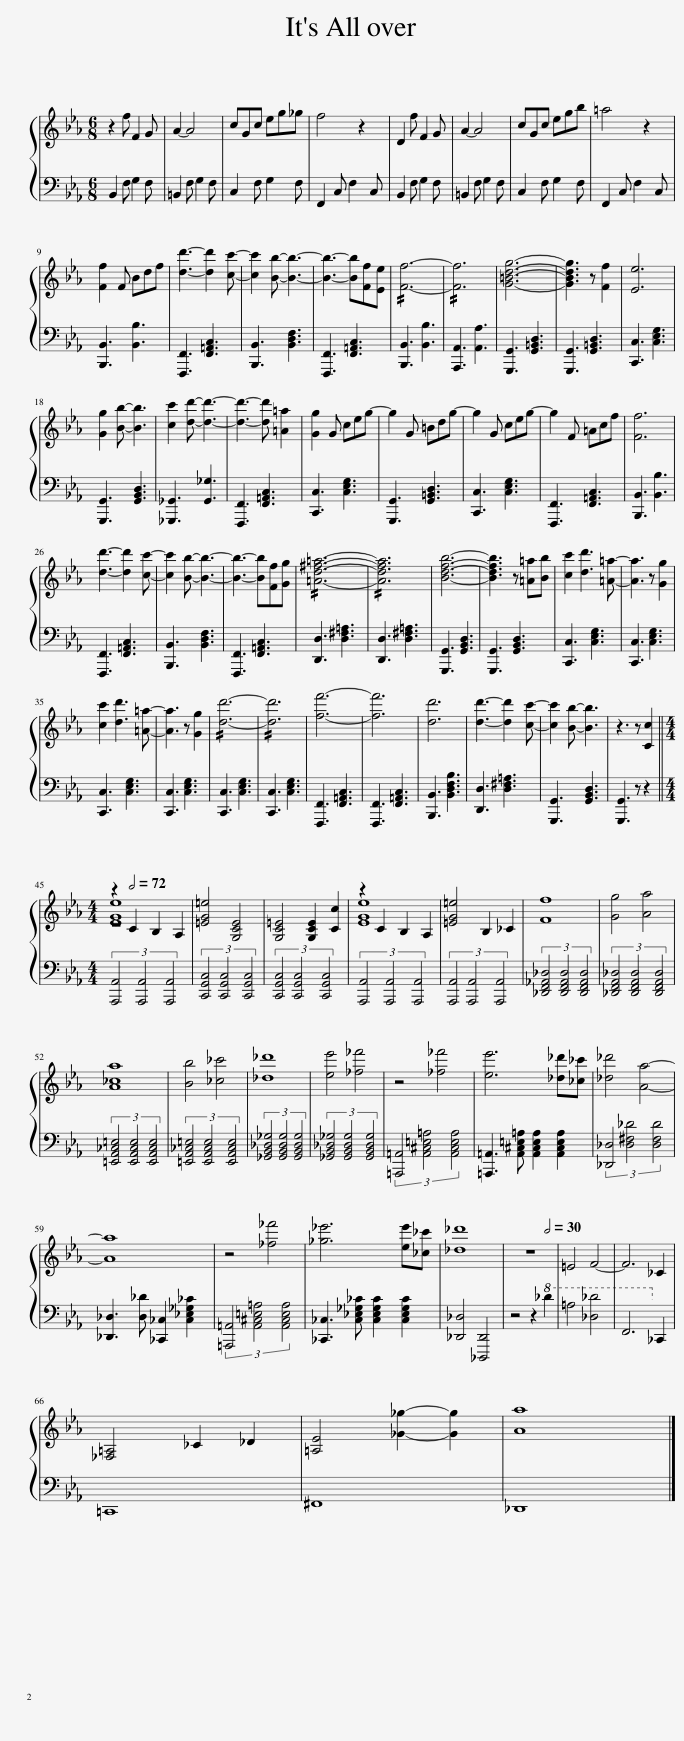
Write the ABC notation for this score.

X:1
%%score { ( 1 3 ) | 2 }
L:1/8
M:6/8
I:linebreak $
K:Eb
V:1 treble
V:3 treble
V:2 bass
V:1
 z2 f F2 G | A2- A4 | cGc eg_g | f4 z2 | D2 f F2 G | %5
 A2- A4 | cGc egb | =a4 z2 |$ [Ff]2 F Bdf | [dd']3- [dd']2 [cc']- | %10
 [cc']2 [Bb]- [Bb]3- | [Bb]3- [Bb][Ff][Ee] | !//![Ff]6- | !//![Ff]6 | [G=Bdg]6- | %15
 [GBdg]3 z [Ff]2 | [Ee]6 |$ [Gg]2 [Bb]- [Bb]3 | [cc']2 [dd']- [dd']3- | [dd']3- [dd'] [=A=a]2 | %20
 [Gg]2 G ceg- | g2 G =Bdg- | g2 G ceg- | g2 F =Acf | [Ff]6 |$ %25
 [dd']3- [dd']2 [cc']- | [cc']2 [Bb]- [Bb]3- | [Bb]3- [Bb][Ff][Gg] | !//![=Ad^f=a]6- | !//![Adfa]6 | %30
 [Bdfb]6- | [Bdfb]3 z [=A=a][Bb] | [cc']2 [dd']3 [=A=a]- | [Aa]3 z [Gg]2 |$ [cc']2 [dd']3 [=A=a]- | %35
 [Aa]3 z [Gg]2 | !//![dd']6- | !//![dd']6 | [ff']6- | [ff']6 | %40
 [dd']6 | [dd']3- [dd']2 [cc']- | [cc']2 [Bb]- [Bb]3 | z3 z [Cc]2 ||$[M:4/4] z2[Q:1/2=72] C2 B,2 A,2 | %45
 [=EG=e]4 [G,CE]4 | [G,C=E]4 [G,CE]2 [Cc]2 | z2 C2 B,2 A,2 | [=EG=e]4 B,2 _C2 | [Ff]8 | %50
 [Gg]4 [Aa]4 |$ [A_ca]8 | [Bb]4 [_c_c']4 | [_d_d']8 | [ee']4 [_f_f']4 | %55
 z4 [_f_f']4 | [ee']6 [_d_d'][_c_c'] | [_d_d']4 [Aa]4- |$ [Aa]8 | z4 [_f_f']4 | %60
 [_g_e']6 [ee'][_c_c'] | [_d_d']8 | z8[Q:1/2=30] | =E4 F4- | F6 _C2 |$ %65
 [_F,=A,]4 _C2 _D2 | [=A,E]4 [_G_g]2- [Gg]2 | [Aa]8 |] %68
V:2
 B,,2 F, G,2 F, | =B,,2 F, G,2 F, | C,2 F, G,2 F, | F,,2 C, F,2 C, | B,,2 F, G,2 F, | %5
 =B,,2 F, G,2 F, | C,2 F, G,2 F, | F,,2 C, F,2 C, |$ [B,,,B,,]3 [B,,B,]3 | [F,,,F,,]3 [F,,=A,,C,]3 | %10
 [B,,,B,,]3 [B,,D,F,]3 | [F,,,F,,]3 [F,,=A,,C,]3 | [B,,,B,,]3 [B,,B,]3 | [A,,,A,,]3 [A,,A,]3 | [G,,,G,,]3 [G,,=B,,D,]3 | %15
 [G,,,G,,]3 [G,,=B,,D,]3 | [C,,C,]3 [C,E,G,]3 |$ [G,,,G,,]3 [G,,B,,D,]3 | [_G,,,_G,,]3 [G,,_G,]3 | [F,,,F,,]3 [F,,=A,,C,]3 | %20
 [C,,C,]3 [C,E,G,]3 | [G,,,G,,]3 [G,,=B,,D,]3 | [C,,C,]3 [C,E,G,]3 | [F,,,F,,]3 [F,,=A,,C,]3 | [B,,,B,,]3 [B,,B,]3 |$ %25
 [F,,,F,,]3 [F,,=A,,C,]3 | [B,,,B,,]3 [B,,D,F,]3 | [F,,,F,,]3 [F,,=A,,C,]3 | [D,,D,]3 [D,^F,=A,]3 | [D,,D,]3 [D,^F,=A,]3 | %30
 [G,,,G,,]3 [G,,B,,D,]3 | [G,,,G,,]3 [G,,B,,D,]3 | [C,,C,]3 [C,E,G,]3 | [C,,C,]3 [C,E,G,]3 |$ [C,,C,]3 [C,E,G,]3 | %35
 [C,,C,]3 [C,E,G,]3 | [C,,C,]3 [C,E,G,]3 | [C,,C,]3 [C,E,G,]3 | [F,,,F,,]3 [F,,=A,,C,]3 | [F,,,F,,]3 [F,,=A,,C,]3 | %40
 [B,,,B,,]3 [B,,D,F,B,]3 | [D,,D,]3 [D,^F,=A,]3 | [G,,,G,,]3 [G,,B,,D,]3 | [G,,,G,,]3 z z2 ||$[M:4/4] (3[A,,,A,,]4 [A,,,A,,]4 [A,,,A,,]4 | %45
 (3[C,,G,,C,]4 [C,,G,,C,]4 [C,,G,,C,]4 | (3[C,,G,,C,]4 [C,,G,,C,]4 [C,,G,,C,]4 | (3[A,,,A,,]4 [A,,,A,,]4 [A,,,A,,]4 | (3[A,,,A,,]4 [A,,,A,,]4 [A,,,A,,]4 | (3[_D,,F,,_A,,_D,]4 [D,,F,,A,,D,]4 [D,,F,,A,,D,]4 | %50
 (3[_D,,F,,A,,_D,]4 [D,,F,,A,,D,]4 [D,,F,,A,,D,]4 |$ (3[=E,,A,,_C,=E,]4 [E,,A,,C,E,]4 [E,,A,,C,E,]4 | (3[=E,,A,,_C,=E,]4 [E,,A,,C,E,]4 [E,,A,,C,E,]4 | (3[_G,,B,,_D,_G,]4 [G,,B,,D,G,]4 [G,,B,,D,G,]4 | (3[_G,,B,,_D,_G,]4 [G,,B,,D,G,]4 [G,,B,,D,G,]4 | %55
 (3[=A,,,=A,,]4 [A,,^C,=E,=A,]4 [A,,C,E,A,]4 | [=A,,,=A,,]3 [A,,^C,=E,=A,] [A,,C,E,A,]2 [A,,C,E,A,]2 | (3[_D,,_D,]4 [D,^F,_D]4 [D,F,D]4 |$ [_D,,_D,]3 [D,_D] [_C,,_C,]2 [C,_E,_G,_C]2 | (3[=A,,,=A,,]4 [A,,^C,=E,=A,]4 [A,,C,E,A,]4 | %60
 [_C,,_C,]3 [C,_E,_G,_C] [C,E,G,C]2 [C,E,G,C]2 | [_D,,_D,]4 [_D,,,D,,]4 | z4 z2!8vb(! _D,2!8vb)! | =A,4 [_D,_D]4 | F,,6 _C,,2 |$ %65
 =C,,8 | ^F,,8 | _D,,8 |] %68
V:3
 x6 | x6 | x6 | x6 | x6 | %5
 x6 | x6 | x6 |$ x6 | x6 | %10
 x6 | x6 | x6 | x6 | x6 | %15
 x6 | x6 |$ x6 | x6 | x6 | %20
 x6 | x6 | x6 | x6 | x6 |$ %25
 x6 | x6 | x6 | x6 | x6 | %30
 x6 | x6 | x6 | x6 |$ x6 | %35
 x6 | x6 | x6 | x6 | x6 | %40
 x6 | x6 | x6 | x6 ||$[M:4/4] [EGe]8 | %45
 x8 | x8 | [EGe]8 | x8 | x8 | %50
 x8 |$ x8 | x8 | x8 | x8 | %55
 x8 | x8 | x8 |$ x8 | x8 | %60
 x8 | x8 | x8 | x8 | x8 |$ %65
 x8 | x8 | x8 |] %68
